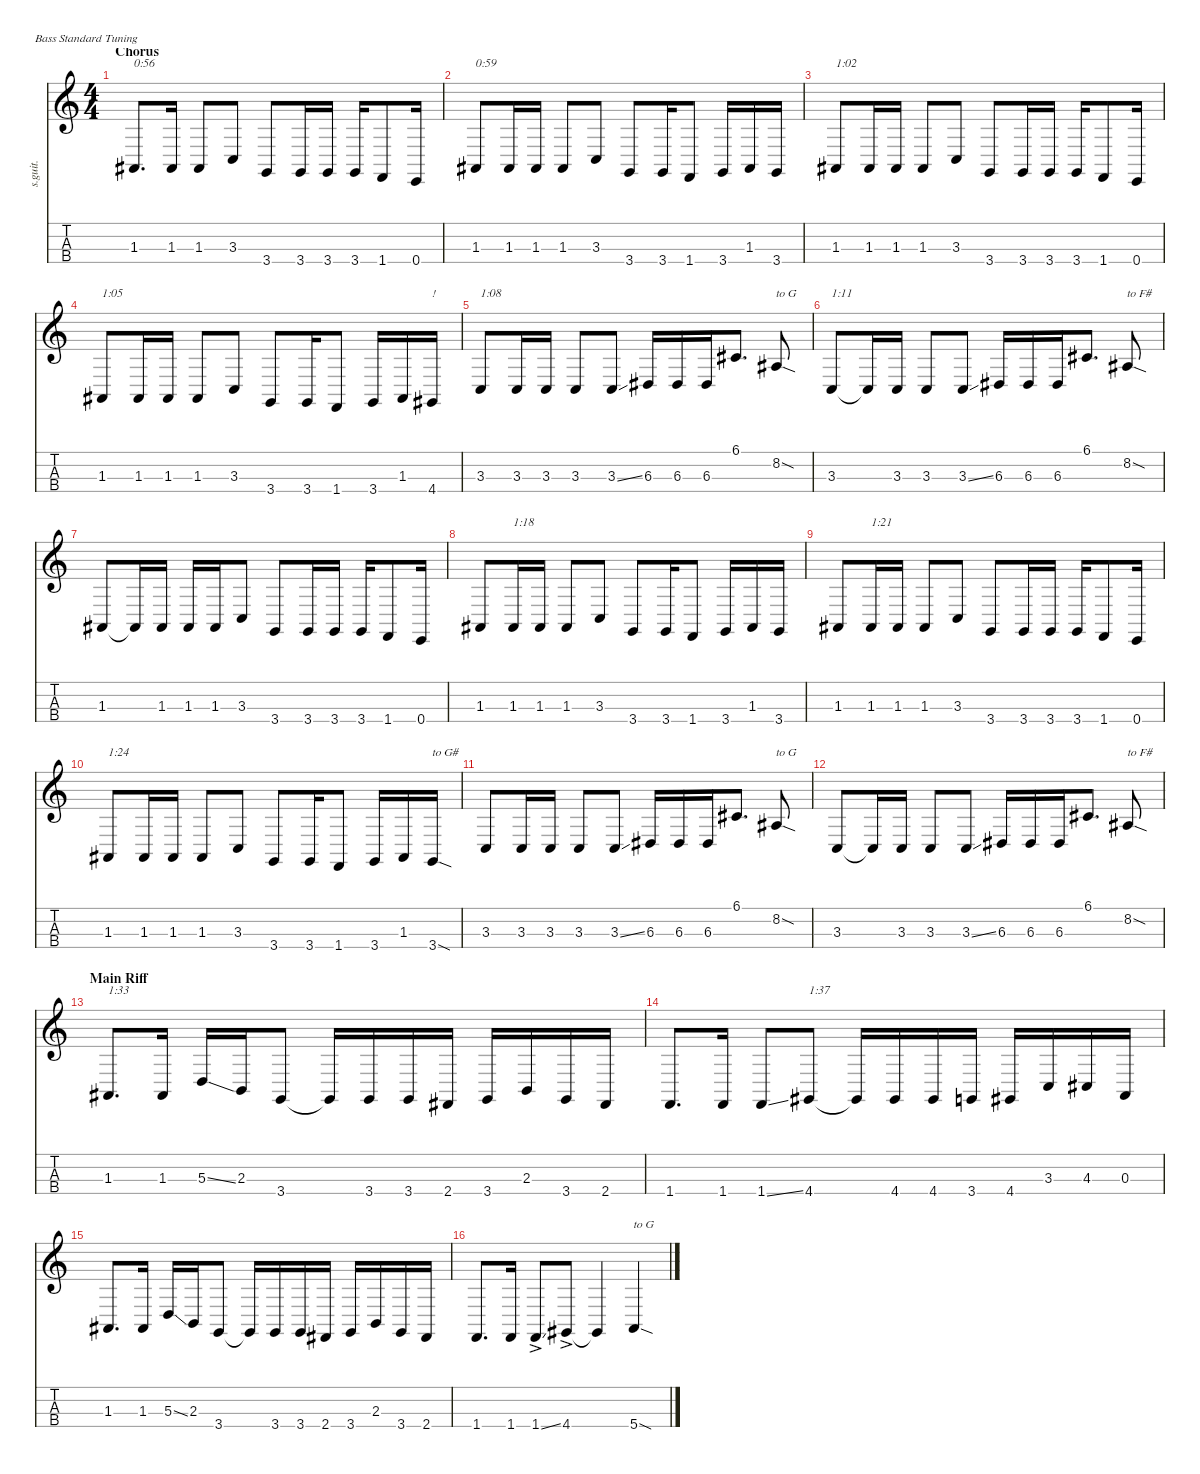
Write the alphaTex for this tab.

\defaultSystemsLayout 4
\hideDynamics
\bracketExtendMode nobrackets
\track ("Krist Novoselic | Bass" "s.guit.") {instrument electricbasspick}
\staff {score tabs}
\tuning (G2 D2 A1 E1)
\ts (4 4)
\section ("" "Chorus")
\tempo (79 hide)
\clef g2
\ks c
1.3{acc #}.8{d txt "0:56" lyrics (0 "") lyrics (1 "") lyrics (2 "") lyrics (3 "") lyrics (4 "") dy f} 1.3{acc #}.16{lyrics (0 "") lyrics (1 "") lyrics (2 "") lyrics (3 "") lyrics (4 "")} 1.3{acc #}.8{lyrics (0 "") lyrics (1 "") lyrics (2 "") lyrics (3 "") lyrics (4 "")} 3.3.8{lyrics (0 "") lyrics (1 "") lyrics (2 "") lyrics (3 "") lyrics (4 "")} 3.4.8{lyrics (0 "") lyrics (1 "") lyrics (2 "") lyrics (3 "") lyrics (4 "")} 3.4.16{lyrics (0 "") lyrics (1 "") lyrics (2 "") lyrics (3 "") lyrics (4 "")} 3.4.16{lyrics (0 "") lyrics (1 "") lyrics (2 "") lyrics (3 "") lyrics (4 "")} 3.4.16{lyrics (0 "") lyrics (1 "") lyrics (2 "") lyrics (3 "") lyrics (4 "")} 1.4.8{lyrics (0 "") lyrics (1 "") lyrics (2 "") lyrics (3 "") lyrics (4 "")} 0.4.16{lyrics (0 "") lyrics (1 "") lyrics (2 "") lyrics (3 "") lyrics (4 "")} |
1.3{acc #}.8{txt "0:59" lyrics (0 "") lyrics (1 "") lyrics (2 "") lyrics (3 "") lyrics (4 "")} 1.3{acc #}.16{lyrics (0 "") lyrics (1 "") lyrics (2 "") lyrics (3 "") lyrics (4 "")} 1.3{acc #}.16{lyrics (0 "") lyrics (1 "") lyrics (2 "") lyrics (3 "") lyrics (4 "")} 1.3{acc #}.8{lyrics (0 "") lyrics (1 "") lyrics (2 "") lyrics (3 "") lyrics (4 "")} 3.3.8{lyrics (0 "") lyrics (1 "") lyrics (2 "") lyrics (3 "") lyrics (4 "")} 3.4.8{lyrics (0 "") lyrics (1 "") lyrics (2 "") lyrics (3 "") lyrics (4 "")} 3.4.16{lyrics (0 "") lyrics (1 "") lyrics (2 "") lyrics (3 "") lyrics (4 "")} 1.4.8{lyrics (0 "") lyrics (1 "") lyrics (2 "") lyrics (3 "") lyrics (4 "")} 3.4.16{lyrics (0 "") lyrics (1 "") lyrics (2 "") lyrics (3 "") lyrics (4 "")} 1.3{acc #}.16{lyrics (0 "") lyrics (1 "") lyrics (2 "") lyrics (3 "") lyrics (4 "")} 3.4.16{lyrics (0 "") lyrics (1 "") lyrics (2 "") lyrics (3 "") lyrics (4 "")} |
1.3{acc #}.8{txt "1:02" lyrics (0 "") lyrics (1 "") lyrics (2 "") lyrics (3 "") lyrics (4 "")} 1.3{acc #}.16{lyrics (0 "") lyrics (1 "") lyrics (2 "") lyrics (3 "") lyrics (4 "")} 1.3{acc #}.16{lyrics (0 "") lyrics (1 "") lyrics (2 "") lyrics (3 "") lyrics (4 "")} 1.3{acc #}.8{lyrics (0 "") lyrics (1 "") lyrics (2 "") lyrics (3 "") lyrics (4 "")} 3.3.8{lyrics (0 "") lyrics (1 "") lyrics (2 "") lyrics (3 "") lyrics (4 "")} 3.4.8{lyrics (0 "") lyrics (1 "") lyrics (2 "") lyrics (3 "") lyrics (4 "")} 3.4.16{lyrics (0 "") lyrics (1 "") lyrics (2 "") lyrics (3 "") lyrics (4 "")} 3.4.16{lyrics (0 "") lyrics (1 "") lyrics (2 "") lyrics (3 "") lyrics (4 "")} 3.4.16{lyrics (0 "") lyrics (1 "") lyrics (2 "") lyrics (3 "") lyrics (4 "")} 1.4.8{lyrics (0 "") lyrics (1 "") lyrics (2 "") lyrics (3 "") lyrics (4 "")} 0.4.16{lyrics (0 "") lyrics (1 "") lyrics (2 "") lyrics (3 "") lyrics (4 "")} |
1.3{acc #}.8{txt "1:05" lyrics (0 "") lyrics (1 "") lyrics (2 "") lyrics (3 "") lyrics (4 "")} 1.3{acc #}.16{lyrics (0 "") lyrics (1 "") lyrics (2 "") lyrics (3 "") lyrics (4 "")} 1.3{acc #}.16{lyrics (0 "") lyrics (1 "") lyrics (2 "") lyrics (3 "") lyrics (4 "")} 1.3{acc #}.8{lyrics (0 "") lyrics (1 "") lyrics (2 "") lyrics (3 "") lyrics (4 "")} 3.3.8{lyrics (0 "") lyrics (1 "") lyrics (2 "") lyrics (3 "") lyrics (4 "")} 3.4.8{lyrics (0 "") lyrics (1 "") lyrics (2 "") lyrics (3 "") lyrics (4 "")} 3.4.16{lyrics (0 "") lyrics (1 "") lyrics (2 "") lyrics (3 "") lyrics (4 "")} 1.4.8{lyrics (0 "") lyrics (1 "") lyrics (2 "") lyrics (3 "") lyrics (4 "")} 3.4.16{lyrics (0 "") lyrics (1 "") lyrics (2 "") lyrics (3 "") lyrics (4 "")} 1.3{acc #}.16{lyrics (0 "") lyrics (1 "") lyrics (2 "") lyrics (3 "") lyrics (4 "")} 4.4{acc #}.16{txt "!" lyrics (0 "") lyrics (1 "") lyrics (2 "") lyrics (3 "") lyrics (4 "")} |
3.3.8{txt "1:08" lyrics (0 "") lyrics (1 "") lyrics (2 "") lyrics (3 "") lyrics (4 "")} 3.3.16{lyrics (0 "") lyrics (1 "") lyrics (2 "") lyrics (3 "") lyrics (4 "")} 3.3.16{lyrics (0 "") lyrics (1 "") lyrics (2 "") lyrics (3 "") lyrics (4 "")} 3.3.8{lyrics (0 "") lyrics (1 "") lyrics (2 "") lyrics (3 "") lyrics (4 "")} 3.3{ss}.8{lyrics (0 "") lyrics (1 "") lyrics (2 "") lyrics (3 "") lyrics (4 "")} 6.3{acc #}.16{lyrics (0 "") lyrics (1 "") lyrics (2 "") lyrics (3 "") lyrics (4 "")} 6.3{acc #}.16{lyrics (0 "") lyrics (1 "") lyrics (2 "") lyrics (3 "") lyrics (4 "")} 6.3{acc #}.16{lyrics (0 "") lyrics (1 "") lyrics (2 "") lyrics (3 "") lyrics (4 "")} 6.1{acc #}.8{d lyrics (0 "") lyrics (1 "") lyrics (2 "") lyrics (3 "") lyrics (4 "")} 8.2{sod acc #}.8{txt "to G" lyrics (0 "") lyrics (1 "") lyrics (2 "") lyrics (3 "") lyrics (4 "")} |
3.3.8{txt "1:11" lyrics (0 "") lyrics (1 "") lyrics (2 "") lyrics (3 "") lyrics (4 "")} 3.3{t}.16{lyrics (0 "") lyrics (1 "") lyrics (2 "") lyrics (3 "") lyrics (4 "")} 3.3.16{lyrics (0 "") lyrics (1 "") lyrics (2 "") lyrics (3 "") lyrics (4 "")} 3.3.8{lyrics (0 "") lyrics (1 "") lyrics (2 "") lyrics (3 "") lyrics (4 "")} 3.3{ss}.8{lyrics (0 "") lyrics (1 "") lyrics (2 "") lyrics (3 "") lyrics (4 "")} 6.3{acc #}.16{lyrics (0 "") lyrics (1 "") lyrics (2 "") lyrics (3 "") lyrics (4 "")} 6.3{acc #}.16{lyrics (0 "") lyrics (1 "") lyrics (2 "") lyrics (3 "") lyrics (4 "")} 6.3{acc #}.16{lyrics (0 "") lyrics (1 "") lyrics (2 "") lyrics (3 "") lyrics (4 "")} 6.1{acc #}.8{d lyrics (0 "") lyrics (1 "") lyrics (2 "") lyrics (3 "") lyrics (4 "")} 8.2{sod acc #}.8{txt "to F#" lyrics (0 "") lyrics (1 "") lyrics (2 "") lyrics (3 "") lyrics (4 "")} |
1.3{acc #}.8{lyrics (0 "") lyrics (1 "") lyrics (2 "") lyrics (3 "") lyrics (4 "")} 1.3{t acc #}.16{lyrics (0 "") lyrics (1 "") lyrics (2 "") lyrics (3 "") lyrics (4 "")} 1.3{acc #}.16{lyrics (0 "") lyrics (1 "") lyrics (2 "") lyrics (3 "") lyrics (4 "")} 1.3{acc #}.16{lyrics (0 "") lyrics (1 "") lyrics (2 "") lyrics (3 "") lyrics (4 "")} 1.3{acc #}.16{lyrics (0 "") lyrics (1 "") lyrics (2 "") lyrics (3 "") lyrics (4 "")} 3.3.8{lyrics (0 "") lyrics (1 "") lyrics (2 "") lyrics (3 "") lyrics (4 "")} 3.4.8{lyrics (0 "") lyrics (1 "") lyrics (2 "") lyrics (3 "") lyrics (4 "")} 3.4.16{lyrics (0 "") lyrics (1 "") lyrics (2 "") lyrics (3 "") lyrics (4 "")} 3.4.16{lyrics (0 "") lyrics (1 "") lyrics (2 "") lyrics (3 "") lyrics (4 "")} 3.4.16{lyrics (0 "") lyrics (1 "") lyrics (2 "") lyrics (3 "") lyrics (4 "")} 1.4.8{lyrics (0 "") lyrics (1 "") lyrics (2 "") lyrics (3 "") lyrics (4 "")} 0.4.16{lyrics (0 "") lyrics (1 "") lyrics (2 "") lyrics (3 "") lyrics (4 "")} |
1.3{acc #}.8{lyrics (0 "") lyrics (1 "") lyrics (2 "") lyrics (3 "") lyrics (4 "")} 1.3{acc #}.16{txt "1:18" lyrics (0 "") lyrics (1 "") lyrics (2 "") lyrics (3 "") lyrics (4 "")} 1.3{acc #}.16{lyrics (0 "") lyrics (1 "") lyrics (2 "") lyrics (3 "") lyrics (4 "")} 1.3{acc #}.8{lyrics (0 "") lyrics (1 "") lyrics (2 "") lyrics (3 "") lyrics (4 "")} 3.3.8{lyrics (0 "") lyrics (1 "") lyrics (2 "") lyrics (3 "") lyrics (4 "")} 3.4.8{lyrics (0 "") lyrics (1 "") lyrics (2 "") lyrics (3 "") lyrics (4 "")} 3.4.16{lyrics (0 "") lyrics (1 "") lyrics (2 "") lyrics (3 "") lyrics (4 "")} 1.4.8{lyrics (0 "") lyrics (1 "") lyrics (2 "") lyrics (3 "") lyrics (4 "")} 3.4.16{lyrics (0 "") lyrics (1 "") lyrics (2 "") lyrics (3 "") lyrics (4 "")} 1.3{acc #}.16{lyrics (0 "") lyrics (1 "") lyrics (2 "") lyrics (3 "") lyrics (4 "")} 3.4.16{lyrics (0 "") lyrics (1 "") lyrics (2 "") lyrics (3 "") lyrics (4 "")} |
1.3{acc #}.8{lyrics (0 "") lyrics (1 "") lyrics (2 "") lyrics (3 "") lyrics (4 "")} 1.3{acc #}.16{txt "1:21" lyrics (0 "") lyrics (1 "") lyrics (2 "") lyrics (3 "") lyrics (4 "")} 1.3{acc #}.16{lyrics (0 "") lyrics (1 "") lyrics (2 "") lyrics (3 "") lyrics (4 "")} 1.3{acc #}.8{lyrics (0 "") lyrics (1 "") lyrics (2 "") lyrics (3 "") lyrics (4 "")} 3.3.8{lyrics (0 "") lyrics (1 "") lyrics (2 "") lyrics (3 "") lyrics (4 "")} 3.4.8{lyrics (0 "") lyrics (1 "") lyrics (2 "") lyrics (3 "") lyrics (4 "")} 3.4.16{lyrics (0 "") lyrics (1 "") lyrics (2 "") lyrics (3 "") lyrics (4 "")} 3.4.16{lyrics (0 "") lyrics (1 "") lyrics (2 "") lyrics (3 "") lyrics (4 "")} 3.4.16{lyrics (0 "") lyrics (1 "") lyrics (2 "") lyrics (3 "") lyrics (4 "")} 1.4.8{lyrics (0 "") lyrics (1 "") lyrics (2 "") lyrics (3 "") lyrics (4 "")} 0.4.16{lyrics (0 "") lyrics (1 "") lyrics (2 "") lyrics (3 "") lyrics (4 "")} |
1.3{acc #}.8{txt "1:24" lyrics (0 "") lyrics (1 "") lyrics (2 "") lyrics (3 "") lyrics (4 "")} 1.3{acc #}.16{lyrics (0 "") lyrics (1 "") lyrics (2 "") lyrics (3 "") lyrics (4 "")} 1.3{acc #}.16{lyrics (0 "") lyrics (1 "") lyrics (2 "") lyrics (3 "") lyrics (4 "")} 1.3{acc #}.8{lyrics (0 "") lyrics (1 "") lyrics (2 "") lyrics (3 "") lyrics (4 "")} 3.3.8{lyrics (0 "") lyrics (1 "") lyrics (2 "") lyrics (3 "") lyrics (4 "")} 3.4.8{lyrics (0 "") lyrics (1 "") lyrics (2 "") lyrics (3 "") lyrics (4 "")} 3.4.16{lyrics (0 "") lyrics (1 "") lyrics (2 "") lyrics (3 "") lyrics (4 "")} 1.4.8{lyrics (0 "") lyrics (1 "") lyrics (2 "") lyrics (3 "") lyrics (4 "")} 3.4.16{lyrics (0 "") lyrics (1 "") lyrics (2 "") lyrics (3 "") lyrics (4 "")} 1.3{acc #}.16{lyrics (0 "") lyrics (1 "") lyrics (2 "") lyrics (3 "") lyrics (4 "")} 3.4{sod}.16{txt "to G#" lyrics (0 "") lyrics (1 "") lyrics (2 "") lyrics (3 "") lyrics (4 "")} |
3.3.8{lyrics (0 "") lyrics (1 "") lyrics (2 "") lyrics (3 "") lyrics (4 "")} 3.3.16{lyrics (0 "") lyrics (1 "") lyrics (2 "") lyrics (3 "") lyrics (4 "")} 3.3.16{lyrics (0 "") lyrics (1 "") lyrics (2 "") lyrics (3 "") lyrics (4 "")} 3.3.8{lyrics (0 "") lyrics (1 "") lyrics (2 "") lyrics (3 "") lyrics (4 "")} 3.3{ss}.8{lyrics (0 "") lyrics (1 "") lyrics (2 "") lyrics (3 "") lyrics (4 "")} 6.3{acc #}.16{lyrics (0 "") lyrics (1 "") lyrics (2 "") lyrics (3 "") lyrics (4 "")} 6.3{acc #}.16{lyrics (0 "") lyrics (1 "") lyrics (2 "") lyrics (3 "") lyrics (4 "")} 6.3{acc #}.16{lyrics (0 "") lyrics (1 "") lyrics (2 "") lyrics (3 "") lyrics (4 "")} 6.1{acc #}.8{d lyrics (0 "") lyrics (1 "") lyrics (2 "") lyrics (3 "") lyrics (4 "")} 8.2{sod acc #}.8{txt "to G" lyrics (0 "") lyrics (1 "") lyrics (2 "") lyrics (3 "") lyrics (4 "")} |
3.3.8{lyrics (0 "") lyrics (1 "") lyrics (2 "") lyrics (3 "") lyrics (4 "")} 3.3{t}.16{lyrics (0 "") lyrics (1 "") lyrics (2 "") lyrics (3 "") lyrics (4 "")} 3.3.16{lyrics (0 "") lyrics (1 "") lyrics (2 "") lyrics (3 "") lyrics (4 "")} 3.3.8{lyrics (0 "") lyrics (1 "") lyrics (2 "") lyrics (3 "") lyrics (4 "")} 3.3{ss}.8{lyrics (0 "") lyrics (1 "") lyrics (2 "") lyrics (3 "") lyrics (4 "")} 6.3{acc #}.16{lyrics (0 "") lyrics (1 "") lyrics (2 "") lyrics (3 "") lyrics (4 "")} 6.3{acc #}.16{lyrics (0 "") lyrics (1 "") lyrics (2 "") lyrics (3 "") lyrics (4 "")} 6.3{acc #}.16{lyrics (0 "") lyrics (1 "") lyrics (2 "") lyrics (3 "") lyrics (4 "")} 6.1{acc #}.8{d lyrics (0 "") lyrics (1 "") lyrics (2 "") lyrics (3 "") lyrics (4 "")} 8.2{sod acc #}.8{txt "to F#" lyrics (0 "") lyrics (1 "") lyrics (2 "") lyrics (3 "") lyrics (4 "")} |
\section ("" "Main Riff")
1.3{acc #}.8{d txt "1:33" lyrics (0 "") lyrics (1 "") lyrics (2 "") lyrics (3 "") lyrics (4 "")} 1.3{acc #}.16{lyrics (0 "") lyrics (1 "") lyrics (2 "") lyrics (3 "") lyrics (4 "")} 5.3{ss}.16{lyrics (0 "") lyrics (1 "") lyrics (2 "") lyrics (3 "") lyrics (4 "")} 2.3.16{lyrics (0 "") lyrics (1 "") lyrics (2 "") lyrics (3 "") lyrics (4 "")} 3.4.8{lyrics (0 "") lyrics (1 "") lyrics (2 "") lyrics (3 "") lyrics (4 "")} 3.4{t}.16{lyrics (0 "") lyrics (1 "") lyrics (2 "") lyrics (3 "") lyrics (4 "")} 3.4.16{lyrics (0 "") lyrics (1 "") lyrics (2 "") lyrics (3 "") lyrics (4 "")} 3.4.16{lyrics (0 "") lyrics (1 "") lyrics (2 "") lyrics (3 "") lyrics (4 "")} 2.4{acc #}.16{lyrics (0 "") lyrics (1 "") lyrics (2 "") lyrics (3 "") lyrics (4 "")} 3.4.16{lyrics (0 "") lyrics (1 "") lyrics (2 "") lyrics (3 "") lyrics (4 "")} 2.3.16{lyrics (0 "") lyrics (1 "") lyrics (2 "") lyrics (3 "") lyrics (4 "")} 3.4.16{lyrics (0 "") lyrics (1 "") lyrics (2 "") lyrics (3 "") lyrics (4 "")} 2.4{acc #}.16{lyrics (0 "") lyrics (1 "") lyrics (2 "") lyrics (3 "") lyrics (4 "")} |
1.4.8{d lyrics (0 "") lyrics (1 "") lyrics (2 "") lyrics (3 "") lyrics (4 "")} 1.4.16{lyrics (0 "") lyrics (1 "") lyrics (2 "") lyrics (3 "") lyrics (4 "")} 1.4{ss}.8{lyrics (0 "") lyrics (1 "") lyrics (2 "") lyrics (3 "") lyrics (4 "")} 4.4{acc #}.8{txt "1:37" lyrics (0 "") lyrics (1 "") lyrics (2 "") lyrics (3 "") lyrics (4 "")} 4.4{t acc #}.16{lyrics (0 "") lyrics (1 "") lyrics (2 "") lyrics (3 "") lyrics (4 "")} 4.4{acc #}.16{lyrics (0 "") lyrics (1 "") lyrics (2 "") lyrics (3 "") lyrics (4 "")} 4.4{acc #}.16{lyrics (0 "") lyrics (1 "") lyrics (2 "") lyrics (3 "") lyrics (4 "")} 3.4.16{lyrics (0 "") lyrics (1 "") lyrics (2 "") lyrics (3 "") lyrics (4 "")} 4.4{acc #}.16{lyrics (0 "") lyrics (1 "") lyrics (2 "") lyrics (3 "") lyrics (4 "")} 3.3.16{lyrics (0 "") lyrics (1 "") lyrics (2 "") lyrics (3 "") lyrics (4 "")} 4.3{acc #}.16{lyrics (0 "") lyrics (1 "") lyrics (2 "") lyrics (3 "") lyrics (4 "")} 0.3.16{lyrics (0 "") lyrics (1 "") lyrics (2 "") lyrics (3 "") lyrics (4 "")} |
1.3{acc #}.8{d lyrics (0 "") lyrics (1 "") lyrics (2 "") lyrics (3 "") lyrics (4 "")} 1.3{acc #}.16{lyrics (0 "") lyrics (1 "") lyrics (2 "") lyrics (3 "") lyrics (4 "")} 5.3{ss}.16{lyrics (0 "") lyrics (1 "") lyrics (2 "") lyrics (3 "") lyrics (4 "")} 2.3.16{lyrics (0 "") lyrics (1 "") lyrics (2 "") lyrics (3 "") lyrics (4 "")} 3.4.8{lyrics (0 "") lyrics (1 "") lyrics (2 "") lyrics (3 "") lyrics (4 "")} 3.4{t}.16{lyrics (0 "") lyrics (1 "") lyrics (2 "") lyrics (3 "") lyrics (4 "")} 3.4.16{lyrics (0 "") lyrics (1 "") lyrics (2 "") lyrics (3 "") lyrics (4 "")} 3.4.16{lyrics (0 "") lyrics (1 "") lyrics (2 "") lyrics (3 "") lyrics (4 "")} 2.4{acc #}.16{lyrics (0 "") lyrics (1 "") lyrics (2 "") lyrics (3 "") lyrics (4 "")} 3.4.16{lyrics (0 "") lyrics (1 "") lyrics (2 "") lyrics (3 "") lyrics (4 "")} 2.3.16{lyrics (0 "") lyrics (1 "") lyrics (2 "") lyrics (3 "") lyrics (4 "")} 3.4.16{lyrics (0 "") lyrics (1 "") lyrics (2 "") lyrics (3 "") lyrics (4 "")} 2.4{acc #}.16{lyrics (0 "") lyrics (1 "") lyrics (2 "") lyrics (3 "") lyrics (4 "")} |
1.4.8{d lyrics (0 "") lyrics (1 "") lyrics (2 "") lyrics (3 "") lyrics (4 "")} 1.4.16{lyrics (0 "") lyrics (1 "") lyrics (2 "") lyrics (3 "") lyrics (4 "")} 1.4{ss ac}.8{lyrics (0 "") lyrics (1 "") lyrics (2 "") lyrics (3 "") lyrics (4 "") dy mf} 4.4{ac acc #}.8{lyrics (0 "") lyrics (1 "") lyrics (2 "") lyrics (3 "") lyrics (4 "")} 4.4{t acc #}.4{lyrics (0 "") lyrics (1 "") lyrics (2 "") lyrics (3 "") lyrics (4 "") dy f} 5.4{sod}.4{txt "to G" lyrics (0 "") lyrics (1 "") lyrics (2 "") lyrics (3 "") lyrics (4 "")}
